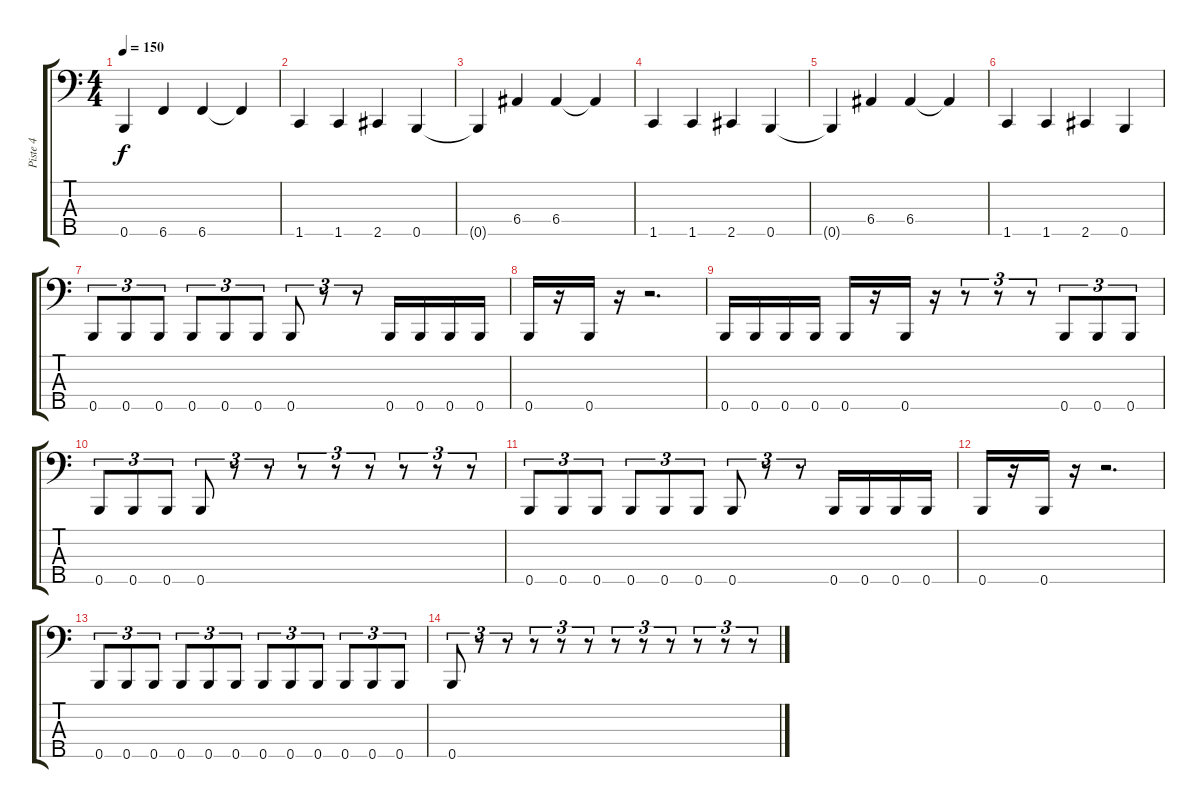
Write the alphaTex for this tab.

\track ("Piste 4" "Piste 4") {instrument electricbassfinger}
\staff {score tabs}
\tuning (G2 D2 A1 E1 B0) {hide}
\ts (4 4)
\tempo 150
\clef f4
\ks c
0.5{t}.4{dy f} 6.5.4 6.5.4 6.5{t}.4 |
1.5.4 1.5.4 2.5.4 0.5.4 |
0.5{t}.4 6.4.4 6.4.4 6.4{t}.4 |
1.5.4 1.5.4 2.5.4 0.5.4 |
0.5{t}.4 6.4.4 6.4.4 6.4{t}.4 |
1.5.4 1.5.4 2.5.4 0.5.4 |
0.5.8{tu (3 2)} 0.5.8{tu (3 2)} 0.5.8{tu (3 2)} 0.5.8{tu (3 2)} 0.5.8{tu (3 2)} 0.5.8{tu (3 2)} 0.5.8{tu (3 2)} r.8{tu (3 2)} r.8{tu (3 2)} 0.5.16 0.5.16 0.5.16 0.5.16 |
0.5.16 r.16 0.5.16 r.16 r.2{d} |
0.5.16 0.5.16 0.5.16 0.5.16 0.5.16 r.16 0.5.16 r.16 r.8{tu (3 2)} r.8{tu (3 2)} r.8{tu (3 2)} 0.5.8{tu (3 2)} 0.5.8{tu (3 2)} 0.5.8{tu (3 2)} |
0.5.8{tu (3 2)} 0.5.8{tu (3 2)} 0.5.8{tu (3 2)} 0.5.8{tu (3 2)} r.8{tu (3 2)} r.8{tu (3 2)} r.8{tu (3 2)} r.8{tu (3 2)} r.8{tu (3 2)} r.8{tu (3 2)} r.8{tu (3 2)} r.8{tu (3 2)} |
0.5.8{tu (3 2)} 0.5.8{tu (3 2)} 0.5.8{tu (3 2)} 0.5.8{tu (3 2)} 0.5.8{tu (3 2)} 0.5.8{tu (3 2)} 0.5.8{tu (3 2)} r.8{tu (3 2)} r.8{tu (3 2)} 0.5.16 0.5.16 0.5.16 0.5.16 |
0.5.16 r.16 0.5.16 r.16 r.2{d} |
0.5.8{tu (3 2)} 0.5.8{tu (3 2)} 0.5.8{tu (3 2)} 0.5.8{tu (3 2)} 0.5.8{tu (3 2)} 0.5.8{tu (3 2)} 0.5.8{tu (3 2)} 0.5.8{tu (3 2)} 0.5.8{tu (3 2)} 0.5.8{tu (3 2)} 0.5.8{tu (3 2)} 0.5.8{tu (3 2)} |
0.5.8{tu (3 2)} r.8{tu (3 2)} r.8{tu (3 2)} r.8{tu (3 2)} r.8{tu (3 2)} r.8{tu (3 2)} r.8{tu (3 2)} r.8{tu (3 2)} r.8{tu (3 2)} r.8{tu (3 2)} r.8{tu (3 2)} r.8{tu (3 2)}
